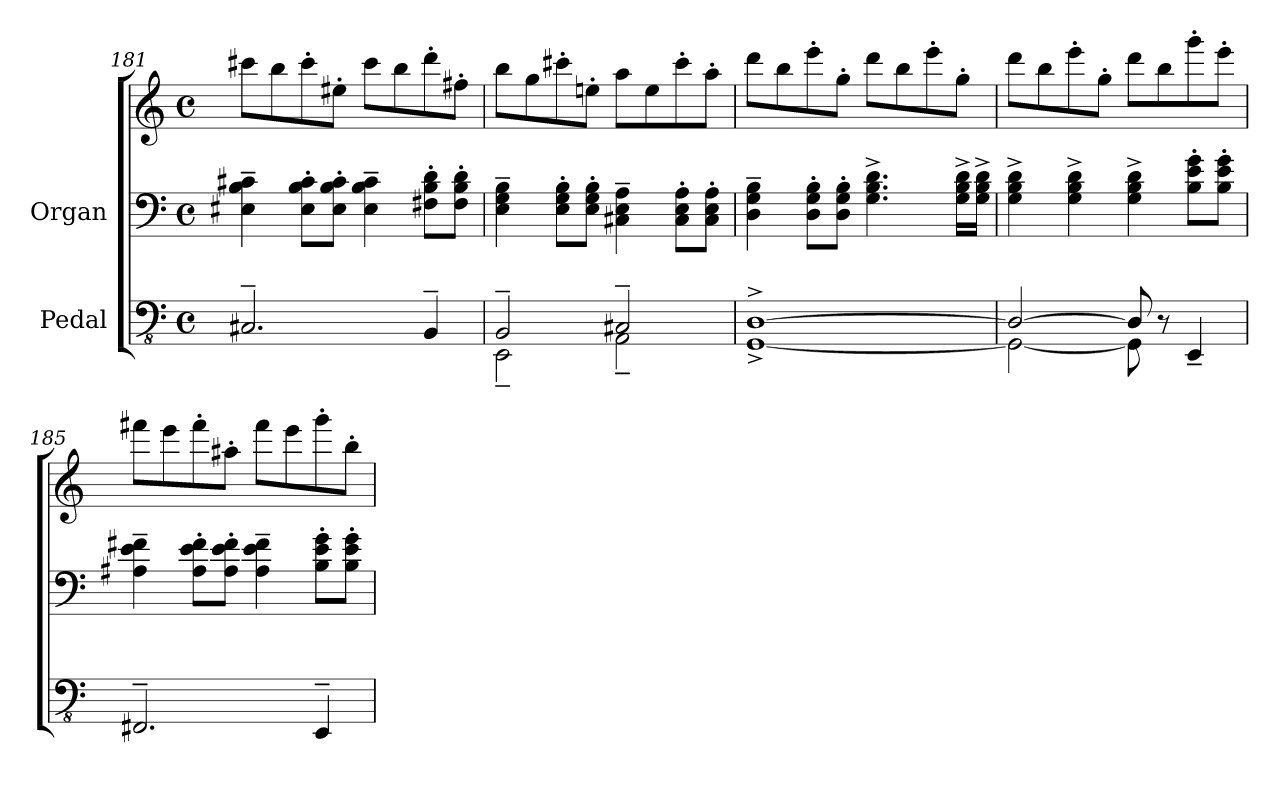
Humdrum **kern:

**kern	**kern	**kern
*part2	*part1	*part1
*staff3	*staff2	*staff1
*I"Pedal	*I"Organ	*
*clefFv4	*clefF4	*clefG2
*k[]	*k[]	*k[]
*M4/4	*M4/4	*M4/4
*met(c)	*met(c)	*met(c)
=181	=181	=181
*^	*	*
2.CC#X~/	1ryy	4E#X\~ 4B\~ 4c#X\~	8ccc#X\L
.	.	.	8bb\
.	.	8E#\' 8B\' 8c#\'L	8ccc#'\
.	.	8E#\' 8B\' 8c#\'J	8ee#X'\J
.	.	4E#\~ 4B\~ 4c#\~	8ccc#\L
.	.	.	8bb\
4BBB~/	.	8F#X\' 8B\' 8d\'L	8ddd'\
.	.	8F#\' 8B\' 8d\'J	8ff#X'\J
!!LO:LB:g=z
=182	=182	=182	=182
2BBB~/	2EEE~\	4E\~ 4G\~ 4B\~	8bb\L
.	.	.	8gg\
.	.	8E\' 8G\' 8B\'L	8ccc#X'\
.	.	8E\' 8G\' 8B\'J	8een'\J
2CC#X~/	2AAA~\	4C#X\~ 4E\~ 4A\~	8aa\L
.	.	.	8ee\
.	.	8C#\' 8E\' 8A\'L	8ccc#'\
.	.	8C#\' 8E\' 8A\'J	8aa'\J
=183	=183	=183	=183
[1DD^	[1GGG^	4D\~ 4G\~ 4B\~	8ddd\L
.	.	.	8bb\
.	.	8D\' 8G\' 8B\'L	8eee'\
.	.	8D\' 8G\' 8B\'J	8gg'\J
.	.	4.G\^ 4.B\^ 4.d\^	8ddd\L
.	.	.	8bb\
.	.	.	8eee'\
.	.	16G\^ 16B\^ 16d\^LL	8gg'\J
.	.	16G\^ 16B\^ 16d\^JJ	.
=184	=184	=184	=184
2DD/_	2GGG\_	4G\^ 4B\^ 4d\^	8ddd\L
.	.	.	8bb\
.	.	4G\^ 4B\^ 4d\^	8eee'\
.	.	.	8gg'\J
8DD/]	8GGG\]	4G\^ 4B\^ 4d\^	8ddd\L
8r	8ryy	.	8bb\
4EEE~/	4ryy	8B\' 8e\' 8g\'L	8ggg'\
.	.	8B\' 8e\' 8g\'J	8eee'\J
=185	=185	=185	=185
2.FFF#X~/	1ryy	4A#X\~ 4e\~ 4f#X\~	8fff#X\L
.	.	.	8eee\
.	.	8A#\' 8e\' 8f#\'L	8fff#'\
.	.	8A#\' 8e\' 8f#\'J	8aa#X'\J
.	.	4A#\~ 4e\~ 4f#\~	8fff#\L
.	.	.	8eee\
4EEE~/	.	8B\' 8e\' 8g\'L	8ggg'\
.	.	8B\' 8e\' 8g\'J	8bb'\J
*v	*v	*	*
=	=	=
*-	*-	*-
